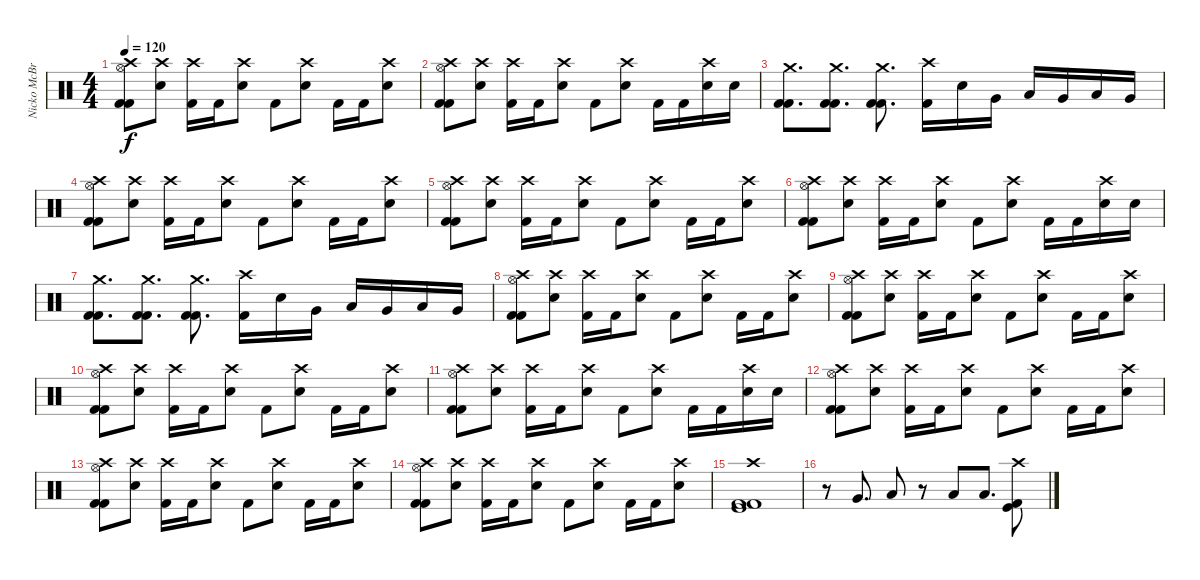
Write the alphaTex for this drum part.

\track ("Nicko McBrain" "Nicko McBr") {instrument percussion}
\staff {score}
\articulation defaults
\ts (4 4)
\tempo 120
\clef neutral
\ks c
("Crash high (hit)" "Hi-Hat (open)" "Kick (hit) 2" "Kick (hit) 2").8{dy f} ("Crash high (hit)" "Snare (hit) 2").8 ("Crash high (hit)" "Kick (hit) 2").16 "Kick (hit) 2".16 ("Crash high (hit)" "Snare (hit) 2").8 "Kick (hit) 2".8 ("Crash high (hit)" "Snare (hit) 2").8 "Kick (hit) 2".16 "Kick (hit) 2".16 ("Crash high (hit)" "Snare (hit) 2").8 |
("Crash high (hit)" "Hi-Hat (open)" "Kick (hit) 2" "Kick (hit) 2").8 ("Crash high (hit)" "Snare (hit) 2").8 ("Crash high (hit)" "Kick (hit) 2").16 "Kick (hit) 2".16 ("Crash high (hit)" "Snare (hit) 2").8 "Kick (hit) 2".8 ("Crash high (hit)" "Snare (hit) 2").8 "Kick (hit) 2".16 "Kick (hit) 2".16 ("Crash high (hit)" "Snare (hit) 2").16 "Snare (hit) 2".16 |
("Crash medium (hit)" "Kick (hit) 2" "Kick (hit) 2").8{d} ("Crash medium (hit)" "Kick (hit) 2" "Kick (hit) 2").8{d} ("Crash medium (hit)" "Kick (hit) 2" "Kick (hit) 2").8{d} ("Crash high (hit)" "Kick (hit) 2").16 "Snare (hit) 2".16 "Very Low Tom (hit)".16 "Low Floor Tom (hit)".16 "Very Low Tom (hit)".16 "Low Floor Tom (hit)".16 "Very Low Tom (hit)".16 |
("Crash high (hit)" "Hi-Hat (open)" "Kick (hit) 2" "Kick (hit) 2").8 ("Crash high (hit)" "Snare (hit) 2").8 ("Crash high (hit)" "Kick (hit) 2").16 "Kick (hit) 2".16 ("Crash high (hit)" "Snare (hit) 2").8 "Kick (hit) 2".8 ("Crash high (hit)" "Snare (hit) 2").8 "Kick (hit) 2".16 "Kick (hit) 2".16 ("Crash high (hit)" "Snare (hit) 2").8 |
("Crash high (hit)" "Hi-Hat (open)" "Kick (hit) 2" "Kick (hit) 2").8 ("Crash high (hit)" "Snare (hit) 2").8 ("Crash high (hit)" "Kick (hit) 2").16 "Kick (hit) 2".16 ("Crash high (hit)" "Snare (hit) 2").8 "Kick (hit) 2".8 ("Crash high (hit)" "Snare (hit) 2").8 "Kick (hit) 2".16 "Kick (hit) 2".16 ("Crash high (hit)" "Snare (hit) 2").8 |
("Crash high (hit)" "Hi-Hat (open)" "Kick (hit) 2" "Kick (hit) 2").8 ("Crash high (hit)" "Snare (hit) 2").8 ("Crash high (hit)" "Kick (hit) 2").16 "Kick (hit) 2".16 ("Crash high (hit)" "Snare (hit) 2").8 "Kick (hit) 2".8 ("Crash high (hit)" "Snare (hit) 2").8 "Kick (hit) 2".16 "Kick (hit) 2".16 ("Crash high (hit)" "Snare (hit) 2").16 "Snare (hit) 2".16 |
("Crash medium (hit)" "Kick (hit) 2" "Kick (hit) 2").8{d} ("Crash medium (hit)" "Kick (hit) 2" "Kick (hit) 2").8{d} ("Crash medium (hit)" "Kick (hit) 2" "Kick (hit) 2").8{d} ("Crash high (hit)" "Kick (hit) 2").16 "Snare (hit) 2".16 "Very Low Tom (hit)".16 "Low Floor Tom (hit)".16 "Very Low Tom (hit)".16 "Low Floor Tom (hit)".16 "Very Low Tom (hit)".16 |
("Crash high (hit)" "Hi-Hat (open)" "Kick (hit) 2" "Kick (hit) 2").8 ("Crash high (hit)" "Snare (hit) 2").8 ("Crash high (hit)" "Kick (hit) 2").16 "Kick (hit) 2".16 ("Crash high (hit)" "Snare (hit) 2").8 "Kick (hit) 2".8 ("Crash high (hit)" "Snare (hit) 2").8 "Kick (hit) 2".16 "Kick (hit) 2".16 ("Crash high (hit)" "Snare (hit) 2").8 |
("Crash high (hit)" "Hi-Hat (open)" "Kick (hit) 2" "Kick (hit) 2").8 ("Crash high (hit)" "Snare (hit) 2").8 ("Crash high (hit)" "Kick (hit) 2").16 "Kick (hit) 2".16 ("Crash high (hit)" "Snare (hit) 2").8 "Kick (hit) 2".8 ("Crash high (hit)" "Snare (hit) 2").8 "Kick (hit) 2".16 "Kick (hit) 2".16 ("Crash high (hit)" "Snare (hit) 2").8 |
("Crash high (hit)" "Hi-Hat (open)" "Kick (hit) 2" "Kick (hit) 2").8 ("Crash high (hit)" "Snare (hit) 2").8 ("Crash high (hit)" "Kick (hit) 2").16 "Kick (hit) 2".16 ("Crash high (hit)" "Snare (hit) 2").8 "Kick (hit) 2".8 ("Crash high (hit)" "Snare (hit) 2").8 "Kick (hit) 2".16 "Kick (hit) 2".16 ("Crash high (hit)" "Snare (hit) 2").8 |
("Crash high (hit)" "Hi-Hat (open)" "Kick (hit) 2" "Kick (hit) 2").8 ("Crash high (hit)" "Snare (hit) 2").8 ("Crash high (hit)" "Kick (hit) 2").16 "Kick (hit) 2".16 ("Crash high (hit)" "Snare (hit) 2").8 "Kick (hit) 2".8 ("Crash high (hit)" "Snare (hit) 2").8 "Kick (hit) 2".16 "Kick (hit) 2".16 ("Crash high (hit)" "Snare (hit) 2").16 "Snare (hit) 2".16 |
("Crash high (hit)" "Hi-Hat (open)" "Kick (hit) 2" "Kick (hit) 2").8 ("Crash high (hit)" "Snare (hit) 2").8 ("Crash high (hit)" "Kick (hit) 2").16 "Kick (hit) 2".16 ("Crash high (hit)" "Snare (hit) 2").8 "Kick (hit) 2".8 ("Crash high (hit)" "Snare (hit) 2").8 "Kick (hit) 2".16 "Kick (hit) 2".16 ("Crash high (hit)" "Snare (hit) 2").8 |
("Crash high (hit)" "Hi-Hat (open)" "Kick (hit) 2" "Kick (hit) 2").8 ("Crash high (hit)" "Snare (hit) 2").8 ("Crash high (hit)" "Kick (hit) 2").16 "Kick (hit) 2".16 ("Crash high (hit)" "Snare (hit) 2").8 "Kick (hit) 2".8 ("Crash high (hit)" "Snare (hit) 2").8 "Kick (hit) 2".16 "Kick (hit) 2".16 ("Crash high (hit)" "Snare (hit) 2").8 |
("Crash high (hit)" "Hi-Hat (open)" "Kick (hit) 2" "Kick (hit) 2").8 ("Crash high (hit)" "Snare (hit) 2").8 ("Crash high (hit)" "Kick (hit) 2").16 "Kick (hit) 2".16 ("Crash high (hit)" "Snare (hit) 2").8 "Kick (hit) 2".8 ("Crash high (hit)" "Snare (hit) 2").8 "Kick (hit) 2".16 "Kick (hit) 2".16 ("Crash high (hit)" "Snare (hit) 2").8 |
("Crash high (hit)" "Kick (hit)" "Kick (hit) 2" "Kick (hit) 2").1 |
r.8 "Very Low Tom (hit)".8{d} "Low Floor Tom (hit)".8 r.8 "Low Floor Tom (hit)".8 "Low Floor Tom (hit)".8{d} ("Crash high (hit)" "Kick (hit)" "Kick (hit) 2").8
